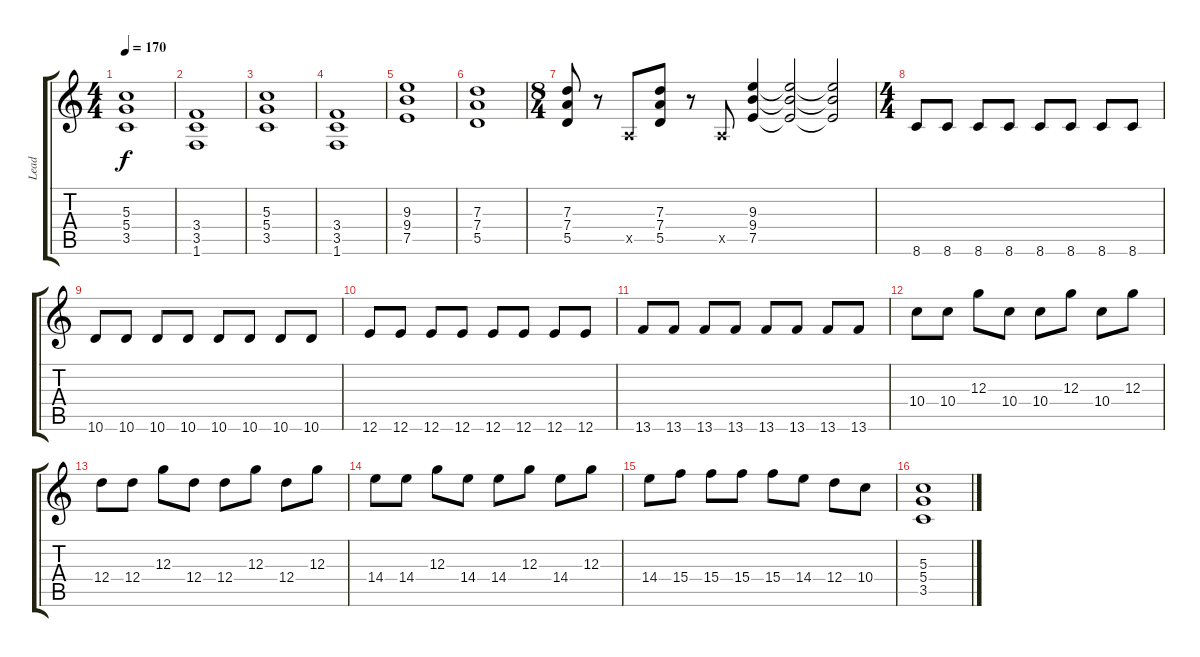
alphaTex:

\track ("Lead" "Lead") {instrument overdrivenguitar}
\staff {score tabs}
\tuning (E4 B3 G3 D3 A2 E2) {hide}
\ts (4 4)
\tempo 170
\clef g2
\ks c
(5.3 5.4 3.5).1{dy f} |
(3.4 3.5 1.6).1 |
(5.3 5.4 3.5).1 |
(3.4 3.5 1.6).1 |
(9.3 9.4 7.5).1 |
(7.3 7.4 5.5).1 |
\ts (8 4)
(7.3 7.4 5.5).8 r.8 0.5{x}.8 (7.3 7.4 5.5).8 r.8 0.5{x}.8 (9.3 9.4 7.5).4 (9.3{t} 9.4{t} 7.5{t}).2 (9.3{t} 9.4{t} 7.5{t}).2 |
\ts (4 4)
8.6.8 8.6.8 8.6.8 8.6.8 8.6.8 8.6.8 8.6.8 8.6.8 |
10.6.8 10.6.8 10.6.8 10.6.8 10.6.8 10.6.8 10.6.8 10.6.8 |
12.6.8 12.6.8 12.6.8 12.6.8 12.6.8 12.6.8 12.6.8 12.6.8 |
13.6.8 13.6.8 13.6.8 13.6.8 13.6.8 13.6.8 13.6.8 13.6.8 |
10.4.8 10.4.8 12.3.8 10.4.8 10.4.8 12.3.8 10.4.8 12.3.8 |
12.4.8 12.4.8 12.3.8 12.4.8 12.4.8 12.3.8 12.4.8 12.3.8 |
14.4.8 14.4.8 12.3.8 14.4.8 14.4.8 12.3.8 14.4.8 12.3.8 |
14.4.8 15.4.8 15.4.8 15.4.8 15.4.8 14.4.8 12.4.8 10.4.8 |
(5.3 5.4 3.5).1
